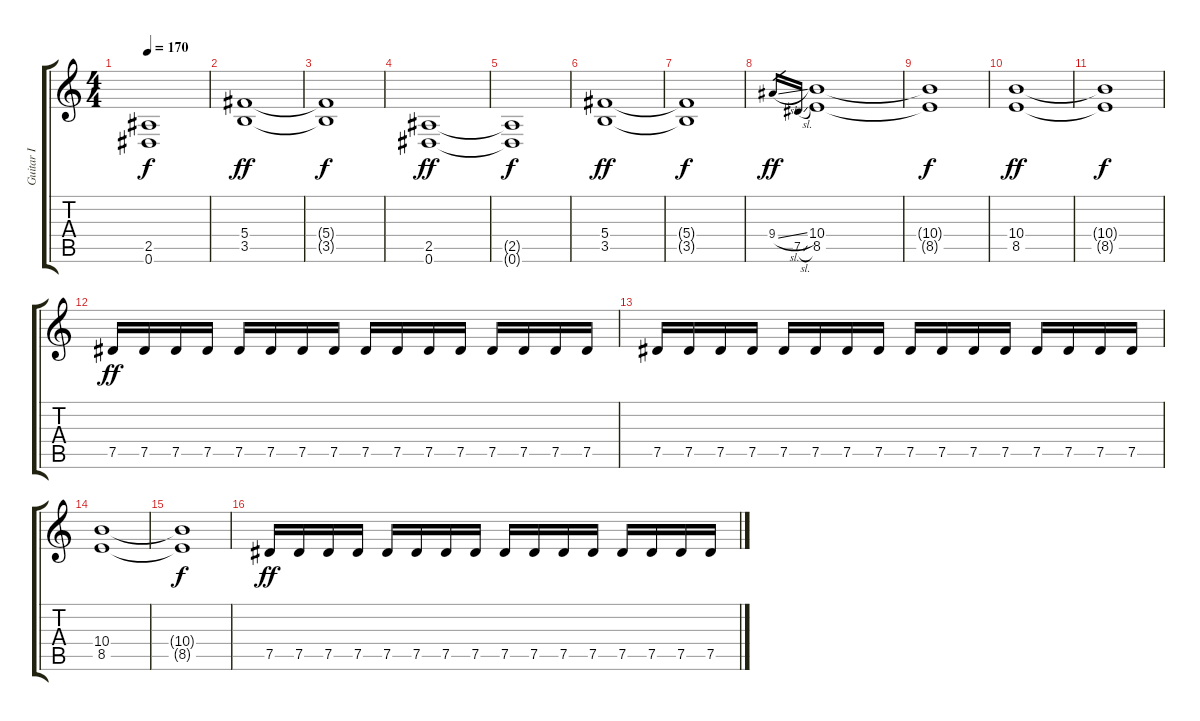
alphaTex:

\track ("Guitar I" "Guitar I") {instrument distortionguitar}
\staff {score tabs}
\tuning (Eb4 Bb3 Gb3 Db3 Ab2 Eb2) {hide}
\ts (4 4)
\tempo 170
\clef g2
\ks c
(2.5{t} 0.6{t}).1{dy f} |
(5.4 3.5).1{dy ff} |
(5.4{t} 3.5{t}).1{dy f} |
(2.5 0.6).1{dy ff} |
(2.5{t} 0.6{t}).1{dy f} |
(5.4 3.5).1{dy ff} |
(5.4{t} 3.5{t}).1{dy f} |
9.4{sl}.16{gr dy ff} 7.5{sl}.16{gr} (10.4 8.5).1 |
(10.4{t} 8.5{t}).1{dy f} |
(10.4 8.5).1{dy ff} |
(10.4{t} 8.5{t}).1{dy f} |
7.5.16{dy ff} 7.5.16 7.5.16 7.5.16 7.5.16 7.5.16 7.5.16 7.5.16 7.5.16 7.5.16 7.5.16 7.5.16 7.5.16 7.5.16 7.5.16 7.5.16 |
7.5.16 7.5.16 7.5.16 7.5.16 7.5.16 7.5.16 7.5.16 7.5.16 7.5.16 7.5.16 7.5.16 7.5.16 7.5.16 7.5.16 7.5.16 7.5.16 |
(10.4 8.5).1 |
(10.4{t} 8.5{t}).1{dy f} |
7.5.16{dy ff} 7.5.16 7.5.16 7.5.16 7.5.16 7.5.16 7.5.16 7.5.16 7.5.16 7.5.16 7.5.16 7.5.16 7.5.16 7.5.16 7.5.16 7.5.16
